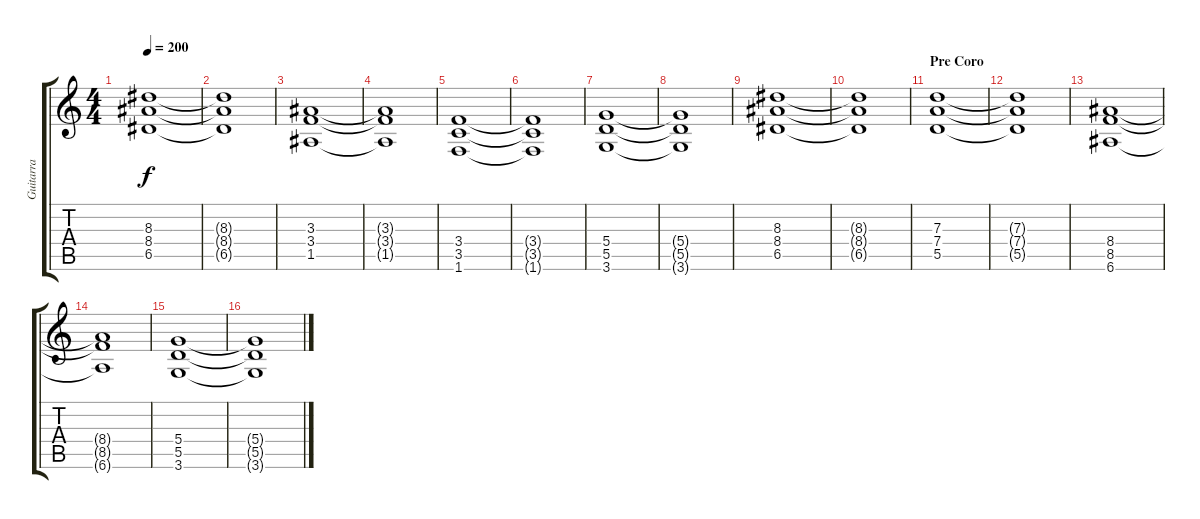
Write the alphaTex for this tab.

\track ("Guitarra" "Guitarra") {instrument distortionguitar}
\staff {score tabs}
\tuning (E4 B3 G3 D3 A2 E2) {hide}
\ts (4 4)
\tempo 200
\clef g2
\ks c
(8.3 8.4 6.5).1{dy f} |
(8.3{t} 8.4{t} 6.5{t}).1 |
(3.3 3.4 1.5).1 |
(3.3{t} 3.4{t} 1.5{t}).1 |
(3.4 3.5 1.6).1 |
(3.4{t} 3.5{t} 1.6{t}).1 |
(5.4 5.5 3.6).1 |
(5.4{t} 5.5{t} 3.6{t}).1 |
(8.3 8.4 6.5).1 |
(8.3{t} 8.4{t} 6.5{t}).1 |
\section ("" "Pre Coro")
(7.3 7.4 5.5).1 |
(7.3{t} 7.4{t} 5.5{t}).1 |
(8.4 8.5 6.6).1 |
(8.4{t} 8.5{t} 6.6{t}).1 |
(5.4 5.5 3.6).1 |
(5.4{t} 5.5{t} 3.6{t}).1
